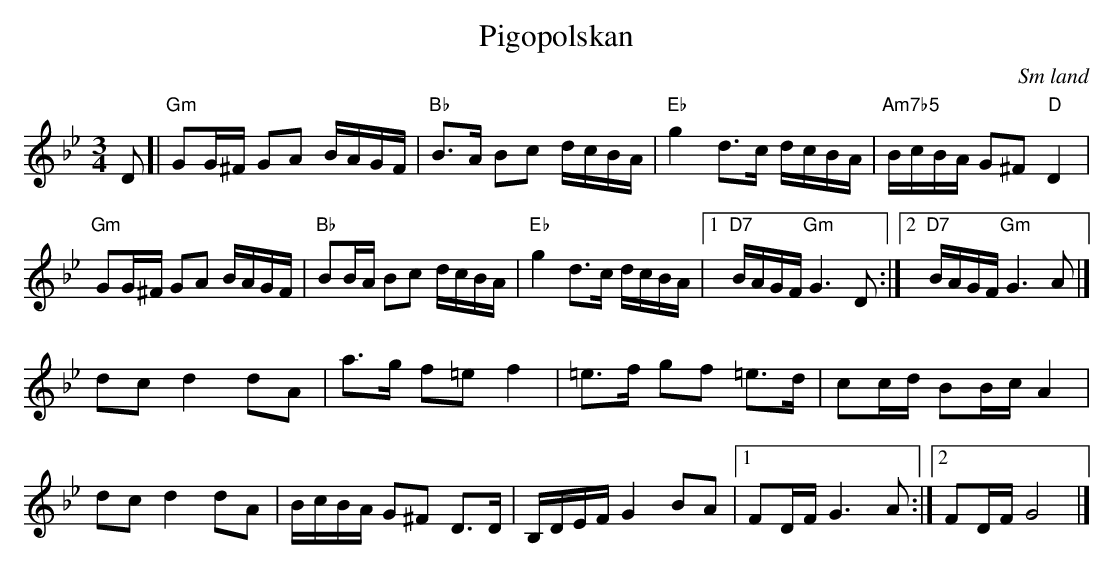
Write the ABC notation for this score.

X:1
T:Pigopolskan
O:Sm land
M:3/4
L:1/8
K:Gm
D[|"Gm" GG/2^F/2 GA B/2A/2G/2F/2|"Bb" B3/2A/2 Bc d/2c/2B/2A/2|"Eb" g2 d3/2c/2 d/2c/2B/2A/2|"Am7b5" B/2c/2B/2A/2 G^F "D" D2|
"Gm" GG/2^F/2 GA B/2A/2G/2F/2|"Bb" BB/2A/2 Bc d/2c/2B/2A/2|"Eb" g2 d3/2c/2 d/2c/2B/2A/2|[1 "D7" B/2A/2G/2F/2 "Gm" G3 D:|[2 "D7" B/2A/2G/2F/2 "Gm" G3 A|]
dc d2 dA|a3/2g/2 f=e f2|=e3/2f/2 gf =e3/2d/2|cc/2d/2 BB/2c/2 A2|
dc d2 dA|B/2c/2B/2A/2 G^F D3/2D/2|B,/2D/2E/2F/2 G2 BA|[1 FD/2F/2 G3 A:|[2 FD/2F/2 G4|]
